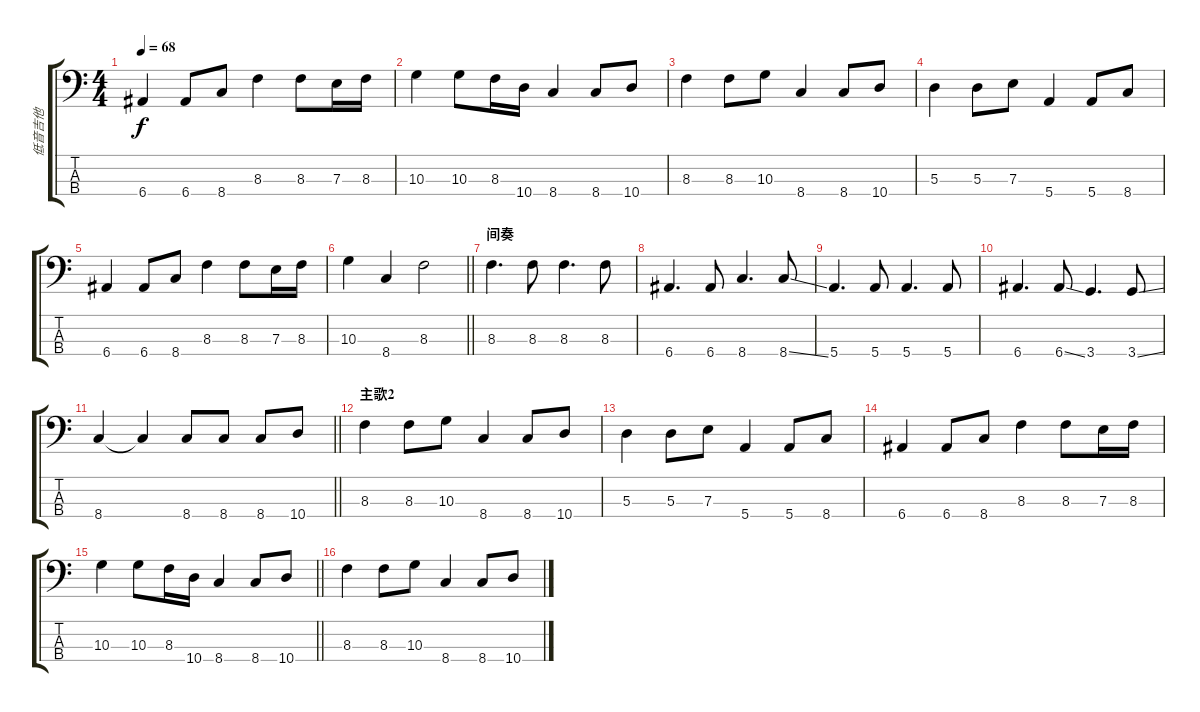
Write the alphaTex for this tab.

\track ("低音吉他" "低音吉他") {instrument electricbassfinger}
\staff {score tabs}
\tuning (G2 D2 A1 E1) {hide}
\ts (4 4)
\tempo 68
\clef f4
\ks c
6.4.4{dy f} 6.4.8 8.4.8 8.3.4 8.3.8 7.3.16 8.3.16 |
10.3.4 10.3.8 8.3.16 10.4.16 8.4.4 8.4.8 10.4.8 |
8.3.4 8.3.8 10.3.8 8.4.4 8.4.8 10.4.8 |
5.3.4 5.3.8 7.3.8 5.4.4 5.4.8 8.4.8 |
6.4.4 6.4.8 8.4.8 8.3.4 8.3.8 7.3.16 8.3.16 |
\barLineRight lightlight
10.3.4 8.4.4 8.3.2 |
\section ("" "间奏")
8.3.4{d} 8.3.8 8.3.4{d} 8.3.8 |
6.4.4{d} 6.4.8 8.4.4{d} 8.4{ss}.8 |
5.4.4{d} 5.4.8 5.4.4{d} 5.4.8 |
6.4.4{d} 6.4{ss}.8 3.4.4{d} 3.4{ss}.8 |
\barLineRight lightlight
8.4.4 8.4{t}.4 8.4.8 8.4.8 8.4.8 10.4.8 |
\section ("" "主歌2")
8.3.4 8.3.8 10.3.8 8.4.4 8.4.8 10.4.8 |
5.3.4 5.3.8 7.3.8 5.4.4 5.4.8 8.4.8 |
6.4.4 6.4.8 8.4.8 8.3.4 8.3.8 7.3.16 8.3.16 |
\barLineRight lightlight
10.3.4 10.3.8 8.3.16 10.4.16 8.4.4 8.4.8 10.4.8 |
8.3.4 8.3.8 10.3.8 8.4.4 8.4.8 10.4.8
